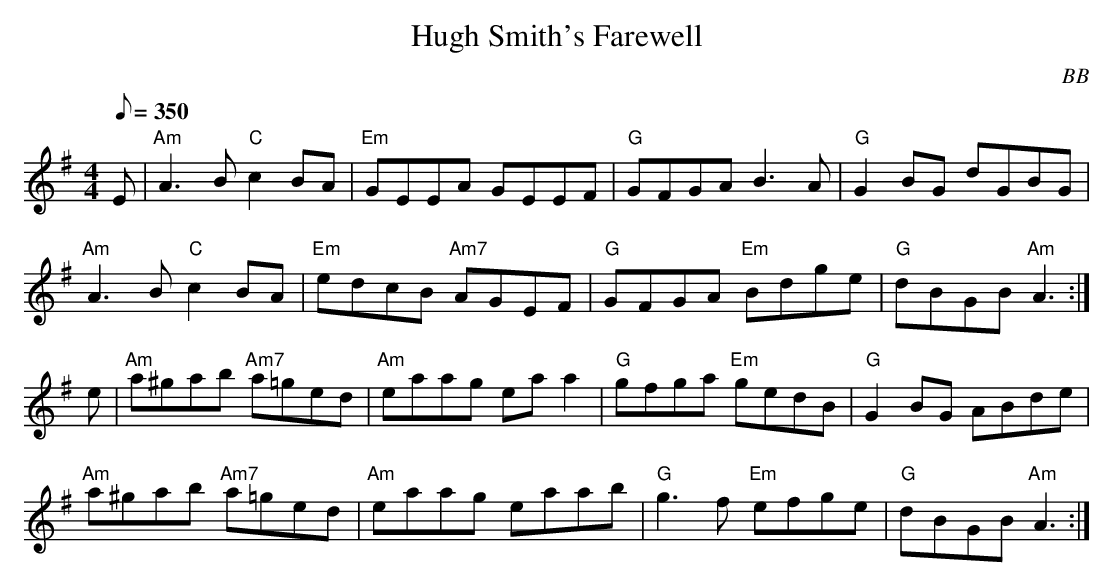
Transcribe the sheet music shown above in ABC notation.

X:1
T: Hugh Smith's Farewell
C: BB
M: 4/4
Q: 1/8=350
L: 1/8
K: Ador
E | "Am"A3 B "C"c2 BA | "Em"GEEA GEEF | "G"GFGA B3 A | "G"G2 BG dGBG |
"Am"A3 B "C"c2 BA | "Em"edcB "Am7"AGEF | "G"GFGA "Em"Bdge | "G"dBGB "Am"A3 :|
e |"Am"a^gab "Am7"a=ged | "Am"eaag ea a2 | "G"gfga "Em"gedB | "G"G2 BG ABde |
"Am"a^gab "Am7"a=ged | "Am"eaag eaab | "G"g3 f "Em"efge | "G"dBGB "Am"A3 :|
